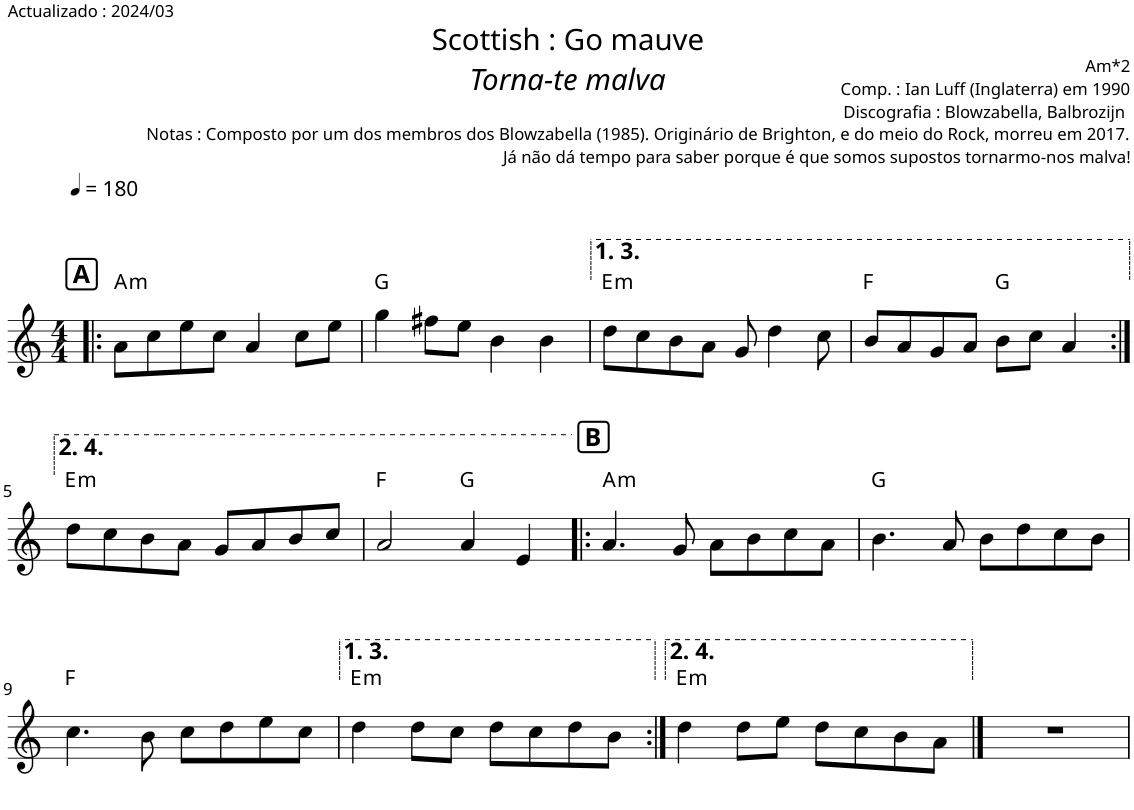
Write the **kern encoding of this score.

**kern	**harte
*part1	*part1
*staff1	*
*I"Piano	*
*I'Pno.	*
*clefG2	*
*k[]	*
*M4/4	*
*MM180	*
!!LO:REH:place=s1:a:B:cj:fs=12:t=A
=1!|:	=1!|:
!	!LO:H:kt=m
8a\L	A:min
8cc\	.
8ee\	.
8cc\J	.
4a/	.
8cc\L	.
8ee\J	.
=2	=2
4gg\	G:maj
8ff#X\L	.
8ee\J	.
4b\	.
4b\	.
=3	=3
!	!LO:H:kt=m
8dd\L	E:min
8cc\	.
8b\	.
8a\J	.
8g/	.
4dd\	.
8cc\	.
=4	=4
8b/L	F:maj
8a/	.
8g/	.
8a/J	.
8b\L	G:maj
8cc\J	.
4a/	.
!!LO:LB:g=z
=5:|!	=5:|!
!	!LO:H:kt=m
8dd\L	E:min
8cc\	.
8b\	.
8a\J	.
8g/L	.
8a/	.
8b/	.
8cc/J	.
=6	=6
2a/	F:maj
4a/	G:maj
4e/	.
!!LO:REH:place=s1:a:B:cj:fs=12:t=B
=7!|:	=7!|:
!	!LO:H:kt=m
4.a/	A:min
8g/	.
8a\L	.
8b\	.
8cc\	.
8a\J	.
=8	=8
4.b\	G:maj
8a/	.
8b\L	.
8dd\	.
8cc\	.
8b\J	.
!!LO:LB:g=z
=9	=9
4.cc\	F:maj
8b\	.
8cc\L	.
8dd\	.
8ee\	.
8cc\J	.
=10	=10
!	!LO:H:kt=m
4dd\	E:min
8dd\L	.
8cc\J	.
8dd\L	.
8cc\	.
8dd\	.
8b\J	.
=11:|!	=11:|!
!	!LO:H:kt=m
4dd\	E:min
8dd\L	.
8ee\J	.
8dd\L	.
8cc\	.
8b\	.
8a\J	.
==12	==12
1r	.
=	=
*-	*-
